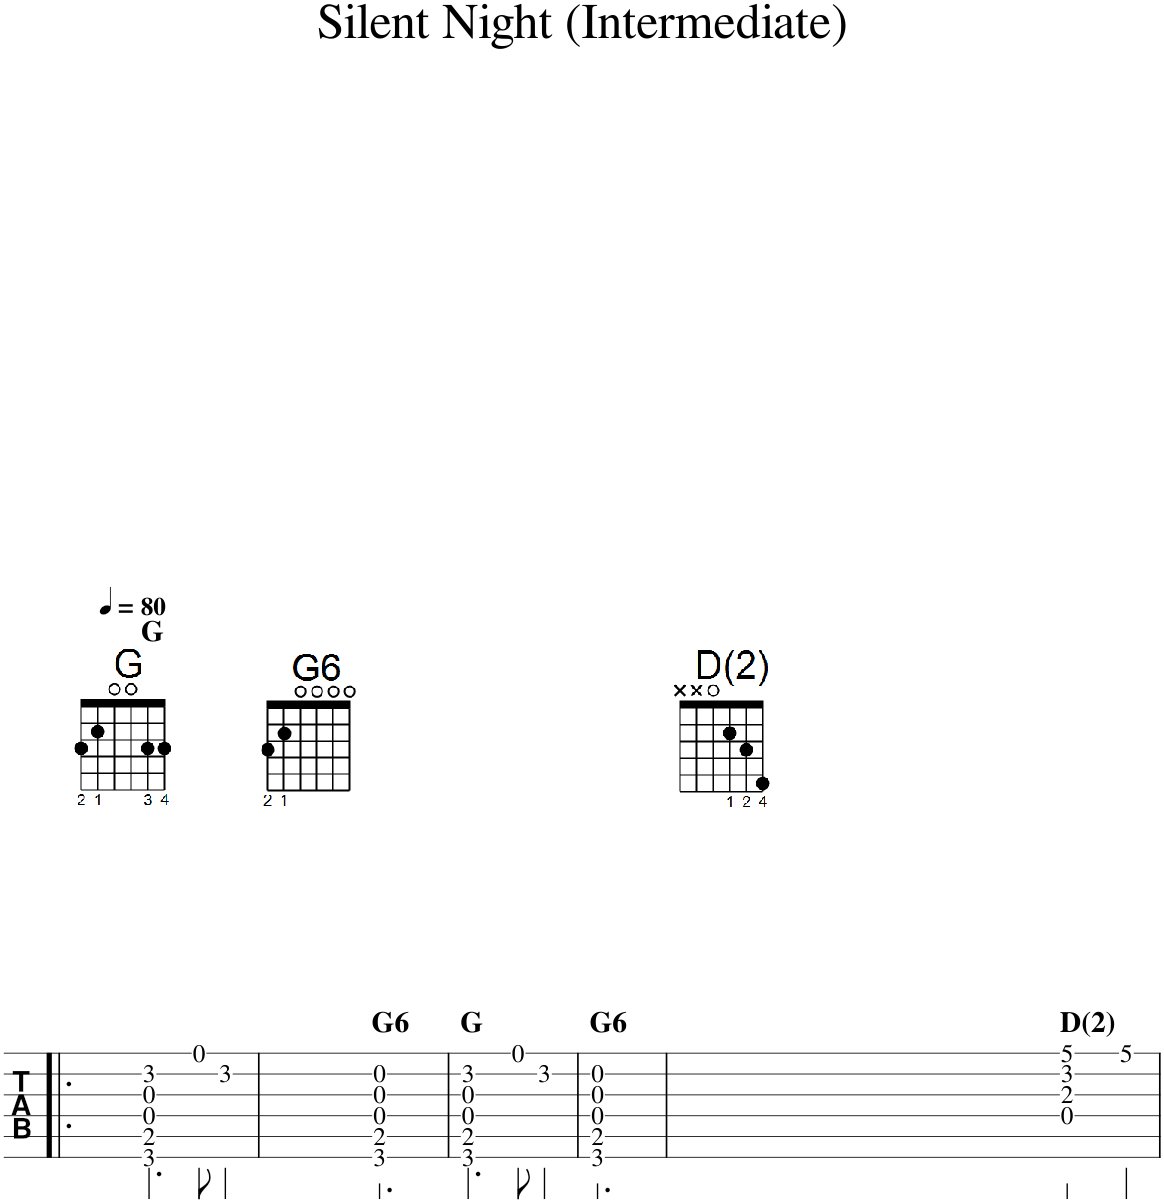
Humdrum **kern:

**kern
*part1
*staff1
*I"Guitar
*I'Guit.
*stria6
*
*k[]
*M3/4
*MM80
=1!|:
!LO:TX:a:B:t=G
4.GG\ 4.BB\ 4.D\ 4.G\ 4.d\
8e\
4d\
=2
!LO:TX:a:B:t=G6
2.GG\ 2.BB\ 2.D\ 2.G\ 2.B\
=3
!LO:TX:a:B:t=G
4.GG\ 4.BB\ 4.D\ 4.G\ 4.d\
8e\
4d\
=4
!LO:TX:a:B:t=G6
2.GG\ 2.BB\ 2.D\ 2.G\ 2.B\
=5
!LO:TX:a:B:t=D(2)
2D\ 2A\ 2d\ 2a\
4a\
=
*-
